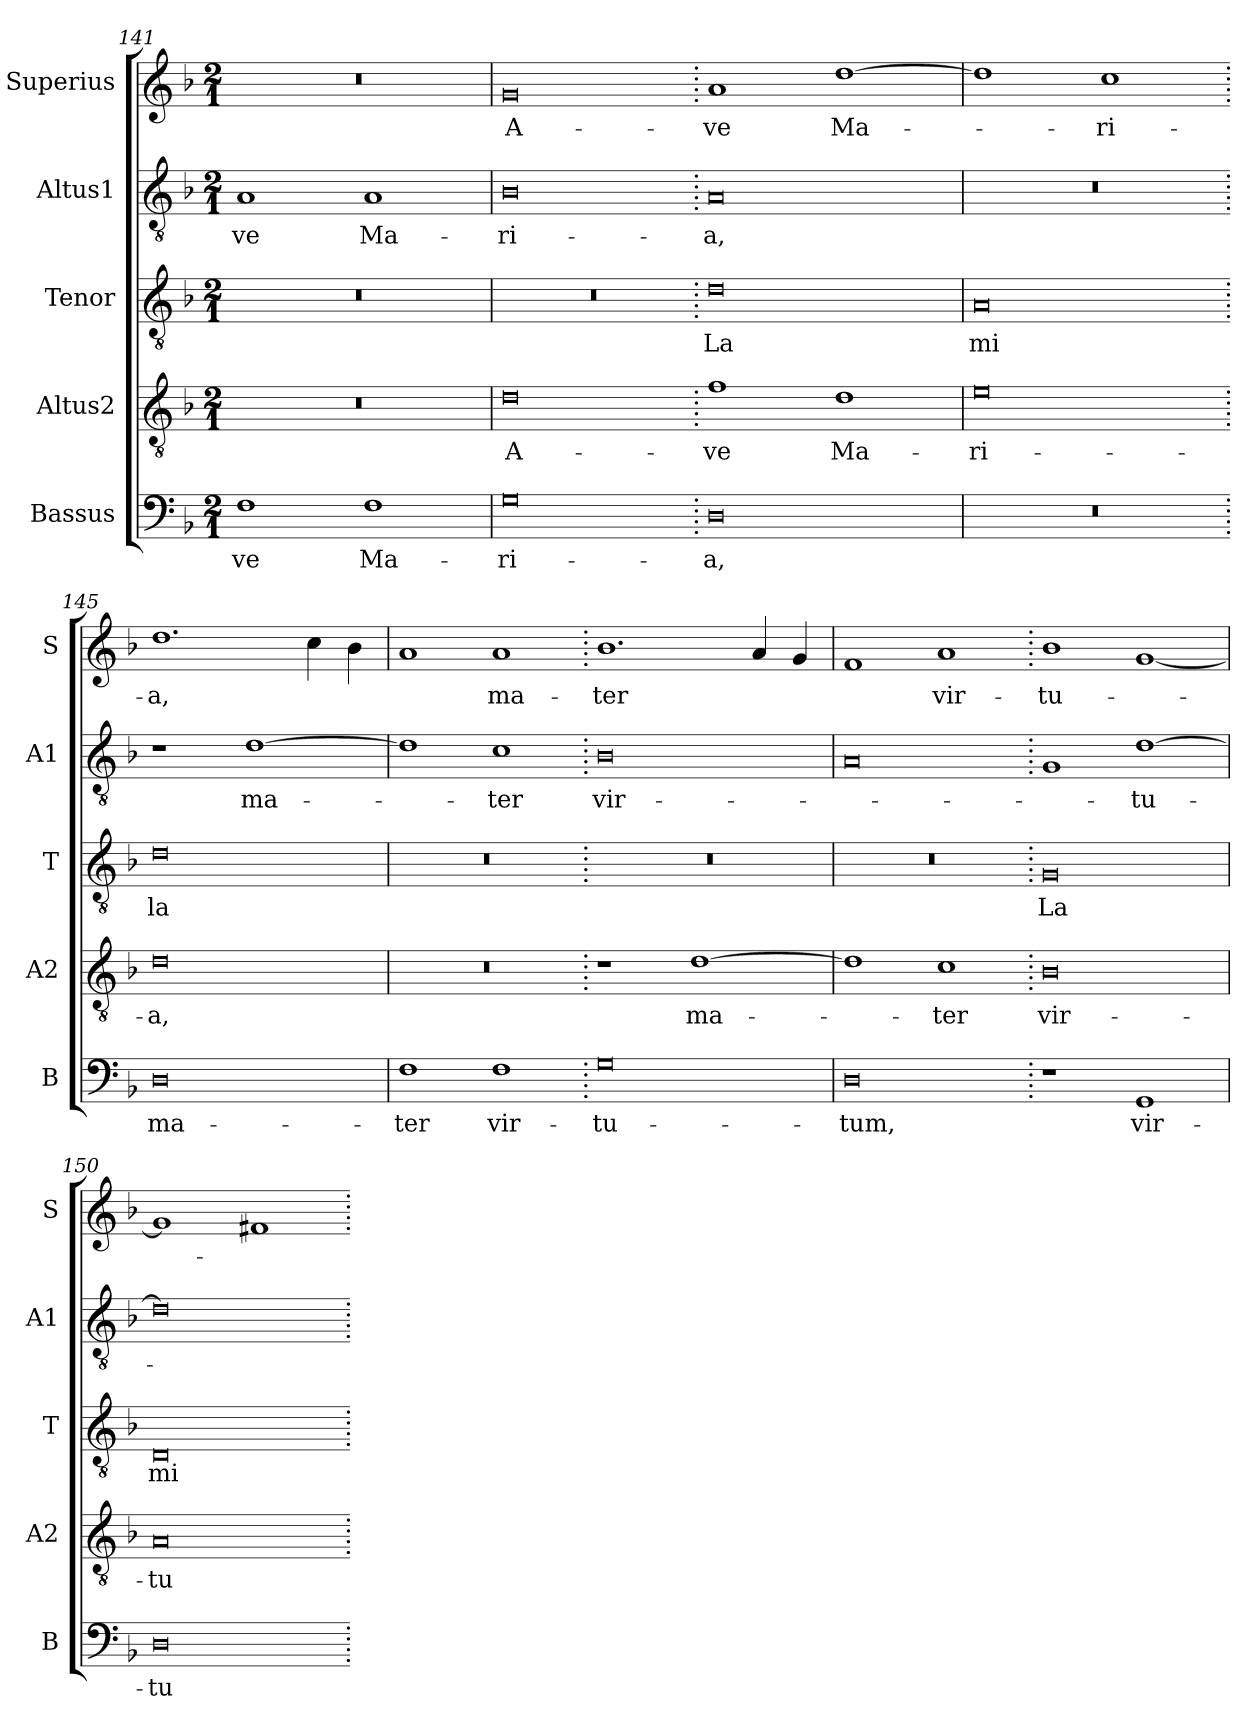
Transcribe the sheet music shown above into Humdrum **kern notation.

**kern	**text	**kern	**text	**kern	**text	**kern	**text	**kern	**text
*part5	*part5	*part4	*part4	*part3	*part3	*part2	*part2	*part1	*part1
*staff5	*staff5	*staff4	*staff4	*staff3	*staff3	*staff2	*staff2	*staff1	*staff1
*I"Bassus	*	*I"Altus2	*	*I"Tenor	*	*I"Altus1	*	*I"Superius	*
*I'B	*	*I'A2	*	*I'T	*	*I'A1	*	*I'S	*
*clefF4	*	*clefGv2	*	*clefGv2	*	*clefGv2	*	*clefG2	*
*k[b-]	*	*k[b-]	*	*k[b-]	*	*k[b-]	*	*k[b-]	*
*M2/1	*	*M2/1	*	*M2/1	*	*M2/1	*	*M2/1	*
=141	=141	=141	=141	=141	=141	=141	=141	=141	=141
1F	-ve	0r	.	0r	.	1A	-ve	0r	.
1F	Ma-	.	.	.	.	1A	Ma-	.	.
=142	=142	=142	=142	=142	=142	=142	=142	=142	=142
0G	-ri-	0d	A-	0r	.	0B-	-ri-	0g	A-
=143.	=143.	=143.	=143.	=143.	=143.	=143.	=143.	=143.	=143.
0D	-a,	1f	-ve	0d	La	0A	-a,	1a	-ve
.	.	1d	Ma-	.	.	.	.	[1dd	Ma-
=144	=144	=144	=144	=144	=144	=144	=144	=144	=144
0r	.	0e	-ri-	0A	mi	0r	.	1dd]	.
.	.	.	.	.	.	.	.	1cc	-ri-
=145.	=145.	=145.	=145.	=145.	=145.	=145.	=145.	=145.	=145.
0D	ma-	0d	-a,	0d	la	1r	.	1.dd	-a,
.	.	.	.	.	.	[1d	ma-	.	.
.	.	.	.	.	.	.	.	4cc\	.
.	.	.	.	.	.	.	.	4b-\	.
=146	=146	=146	=146	=146	=146	=146	=146	=146	=146
1F	-ter	0r	.	0r	.	1d]	.	1a	.
1F	vir-	.	.	.	.	1c	-ter	1a	ma-
=147.	=147.	=147.	=147.	=147.	=147.	=147.	=147.	=147.	=147.
0G	-tu-	1r	.	0r	.	0B-	vir-	1.b-	-ter
.	.	[1d	ma-	.	.	.	.	.	.
.	.	.	.	.	.	.	.	4a/	.
.	.	.	.	.	.	.	.	4g/	.
=148	=148	=148	=148	=148	=148	=148	=148	=148	=148
0D	-tum,	1d]	.	0r	.	0A	.	1f	.
.	.	1c	-ter	.	.	.	.	1a	vir-
=149.	=149.	=149.	=149.	=149.	=149.	=149.	=149.	=149.	=149.
1r	.	0B-	vir-	0G	La	1G	.	1b-	-tu-
1GG	vir-	.	.	.	.	[1d	-tu-	[1g	.
=150	=150	=150	=150	=150	=150	=150	=150	=150	=150
0D	-tu-	0A	-tu-	0D	mi	0d]	.	1g]	.
.	.	.	.	.	.	.	.	1f#X	.
=.	=.	=.	=.	=.	=.	=.	=.	=.	=.
*-	*-	*-	*-	*-	*-	*-	*-	*-	*-
